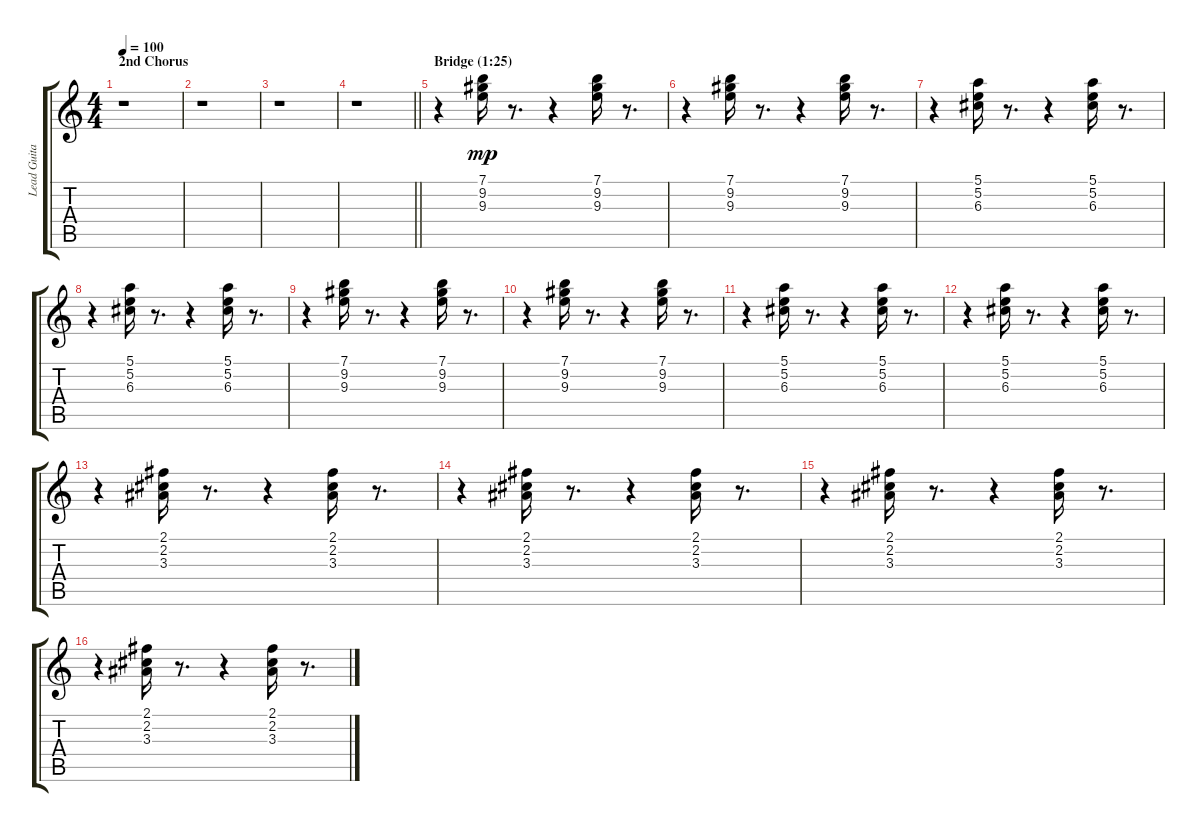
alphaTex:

\track ("Lead Guitar (Jorma Kaukonen)" "Lead Guita") {instrument electricguitarjazz}
\staff {score tabs}
\tuning (E4 B3 G3 D3 A2 E2) {hide}
\ts (4 4)
\section ("" "2nd Chorus")
\tempo 100
\clef g2
\ks c
r.1{dy p} |
r.1 |
r.1 |
\barLineRight lightlight
r.1 |
\section ("" "Bridge (1:25)")
r.4 (7.1 9.2 9.3).16{dy mp} r.8{d} r.4 (7.1 9.2 9.3).16 r.8{d} |
r.4 (7.1 9.2 9.3).16 r.8{d} r.4 (7.1 9.2 9.3).16 r.8{d} |
r.4 (5.1 5.2 6.3).16 r.8{d} r.4 (5.1 5.2 6.3).16 r.8{d} |
r.4 (5.1 5.2 6.3).16 r.8{d} r.4 (5.1 5.2 6.3).16 r.8{d} |
r.4 (7.1 9.2 9.3).16 r.8{d} r.4 (7.1 9.2 9.3).16 r.8{d} |
r.4 (7.1 9.2 9.3).16 r.8{d} r.4 (7.1 9.2 9.3).16 r.8{d} |
r.4 (5.1 5.2 6.3).16 r.8{d} r.4 (5.1 5.2 6.3).16 r.8{d} |
r.4 (5.1 5.2 6.3).16 r.8{d} r.4 (5.1 5.2 6.3).16 r.8{d} |
r.4 (2.1 2.2 3.3).16 r.8{d} r.4 (2.1 2.2 3.3).16 r.8{d} |
r.4 (2.1 2.2 3.3).16 r.8{d} r.4 (2.1 2.2 3.3).16 r.8{d} |
r.4 (2.1 2.2 3.3).16 r.8{d} r.4 (2.1 2.2 3.3).16 r.8{d} |
r.4 (2.1 2.2 3.3).16 r.8{d} r.4 (2.1 2.2 3.3).16 r.8{d}
